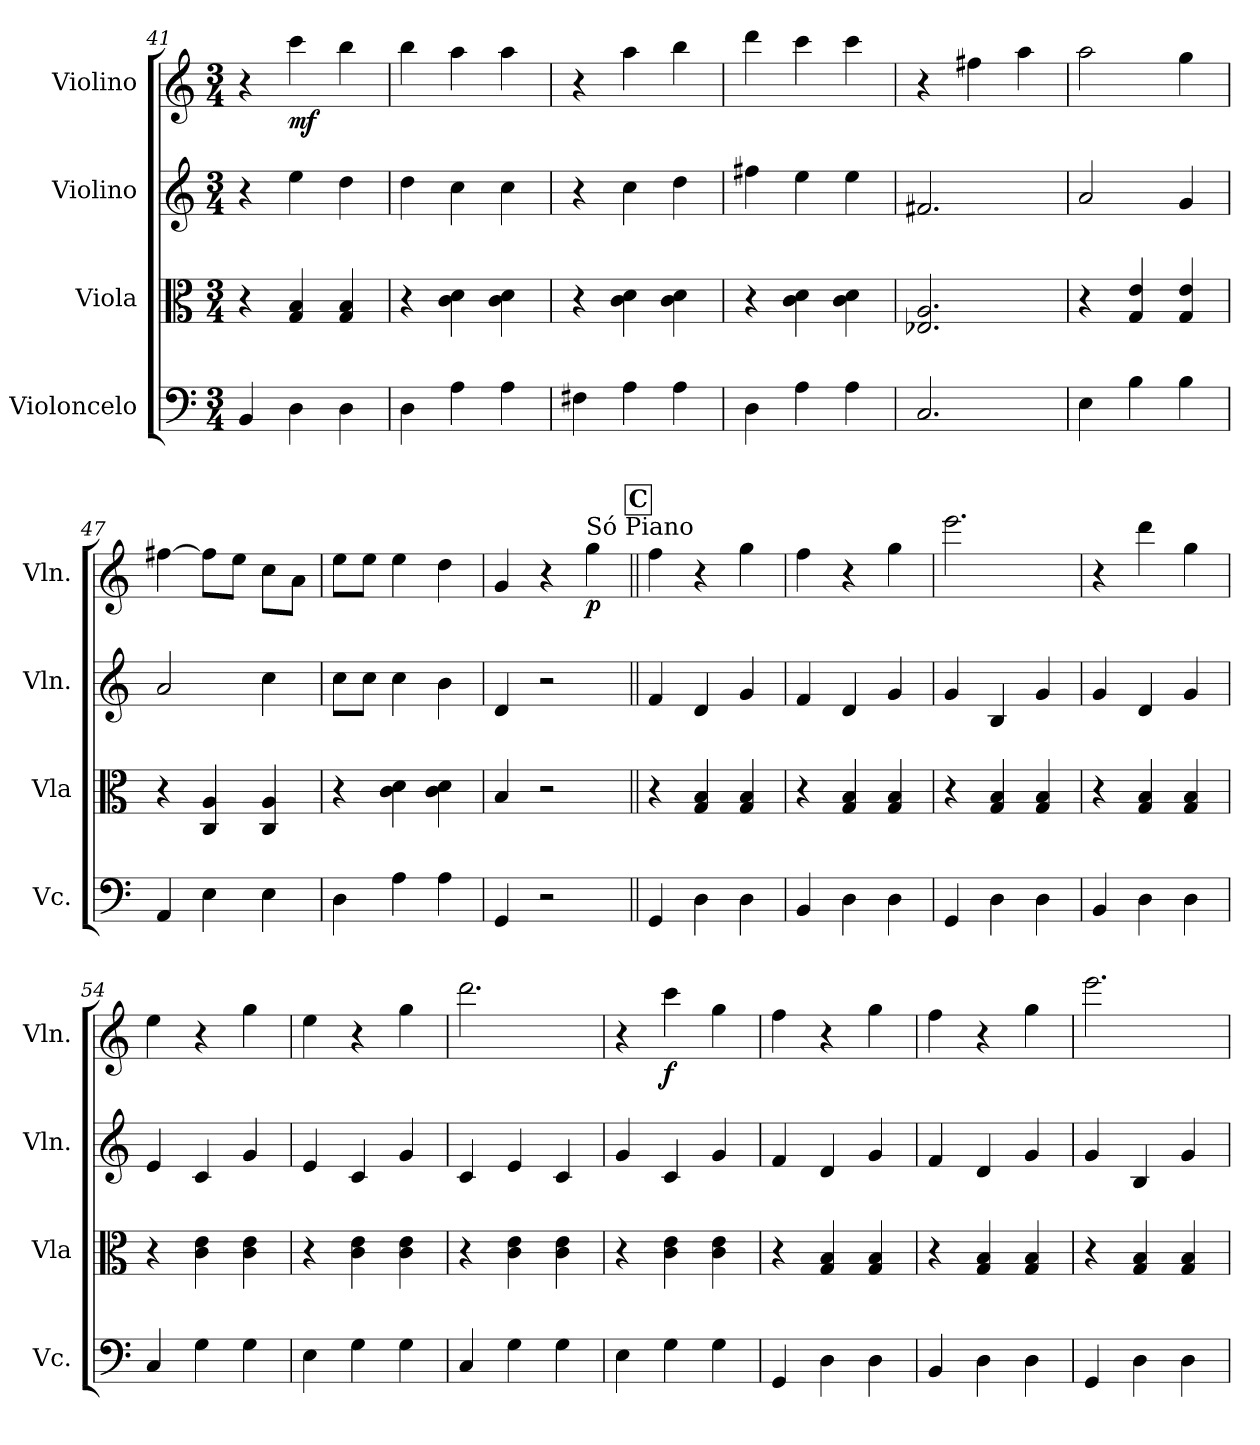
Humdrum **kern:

**kern	**kern	**kern	**kern	**dynam
*part4	*part3	*part2	*part1	*part1
*staff4	*staff3	*staff2	*staff1	*staff1
*I"Violoncelo	*I"Viola	*I"Violino	*I"Violino	*
*I'Vc.	*I'Vla	*I'Vln.	*I'Vln.	*
*clefF4	*clefC3	*clefG2	*clefG2	*
*k[]	*k[]	*k[]	*k[]	*
*M3/4	*M3/4	*M3/4	*M3/4	*
=41	=41	=41	=41	=41
4BB/	4r	4r	4r	.
!	!	!	!	!LO:DY:b
4D\	4G/ 4B/	4ee\	4ccc\	mf
4D\	4G/ 4B/	4dd\	4bb\	.
=42	=42	=42	=42	=42
4D\	4r	4dd\	4bb\	.
4A\	4c\ 4d\	4cc\	4aa\	.
4A\	4c\ 4d\	4cc\	4aa\	.
=43	=43	=43	=43	=43
4F#X\	4r	4r	4r	.
4A\	4c\ 4d\	4cc\	4aa\	.
4A\	4c\ 4d\	4dd\	4bb\	.
!!LO:LB:g=z
=44	=44	=44	=44	=44
4D\	4r	4ff#X\	4ddd\	.
4A\	4c\ 4d\	4ee\	4ccc\	.
4A\	4c\ 4d\	4ee\	4ccc\	.
=45	=45	=45	=45	=45
2.C/	2.E-X/ 2.A/	2.f#X/	4r	.
.	.	.	4ff#X\	.
.	.	.	4aa\	.
=46	=46	=46	=46	=46
4E\	4r	2a/	2aa\	.
4B\	4G/ 4e/	.	.	.
4B\	4G/ 4e/	4g/	4gg\	.
=47	=47	=47	=47	=47
4AA/	4r	2a/	[4ff#X\	.
4E\	4C/ 4A/	.	8ff#\L]	.
.	.	.	8ee\J	.
4E\	4C/ 4A/	4cc\	8cc\L	.
.	.	.	8a\J	.
=48	=48	=48	=48	=48
4D\	4r	8cc\L	8ee\L	.
.	.	8cc\J	8ee\J	.
4A\	4c\ 4d\	4cc\	4ee\	.
4A\	4c\ 4d\	4b\	4dd\	.
=49	=49	=49	=49	=49
4GG/	4B/	4d/	4g/	.
2r	2r	2r	4r	.
!	!	!	!LO:TX:t=Só Piano	!
!	!	!	!	!LO:DY:b
.	.	.	4gg\	p
!!LO:REH:place=s1:a:B:fs=14:t=C
=50||	=50||	=50||	=50||	=50||
4GG/	4r	4f/	4ff\	.
4D\	4G/ 4B/	4d/	4r	.
4D\	4G/ 4B/	4g/	4gg\	.
=51	=51	=51	=51	=51
4BB/	4r	4f/	4ff\	.
4D\	4G/ 4B/	4d/	4r	.
4D\	4G/ 4B/	4g/	4gg\	.
=52	=52	=52	=52	=52
4GG/	4r	4g/	2.eee\	.
4D\	4G/ 4B/	4B/	.	.
4D\	4G/ 4B/	4g/	.	.
=53	=53	=53	=53	=53
4BB/	4r	4g/	4r	.
4D\	4G/ 4B/	4d/	4ddd\	.
4D\	4G/ 4B/	4g/	4gg\	.
=54	=54	=54	=54	=54
4C/	4r	4e/	4ee\	.
4G\	4c\ 4e\	4c/	4r	.
4G\	4c\ 4e\	4g/	4gg\	.
!!LO:LB:g=z
=55	=55	=55	=55	=55
4E\	4r	4e/	4ee\	.
4G\	4c\ 4e\	4c/	4r	.
4G\	4c\ 4e\	4g/	4gg\	.
=56	=56	=56	=56	=56
4C/	4r	4c/	2.ddd\	.
4G\	4c\ 4e\	4e/	.	.
4G\	4c\ 4e\	4c/	.	.
=57	=57	=57	=57	=57
4E\	4r	4g/	4r	.
!	!	!	!	!LO:DY:b
4G\	4c\ 4e\	4c/	4ccc\	f
4G\	4c\ 4e\	4g/	4gg\	.
=58	=58	=58	=58	=58
4GG/	4r	4f/	4ff\	.
4D\	4G/ 4B/	4d/	4r	.
4D\	4G/ 4B/	4g/	4gg\	.
=59	=59	=59	=59	=59
4BB/	4r	4f/	4ff\	.
4D\	4G/ 4B/	4d/	4r	.
4D\	4G/ 4B/	4g/	4gg\	.
=60	=60	=60	=60	=60
4GG/	4r	4g/	2.eee\	.
4D\	4G/ 4B/	4B/	.	.
4D\	4G/ 4B/	4g/	.	.
=	=	=	=	=
*-	*-	*-	*-	*-
